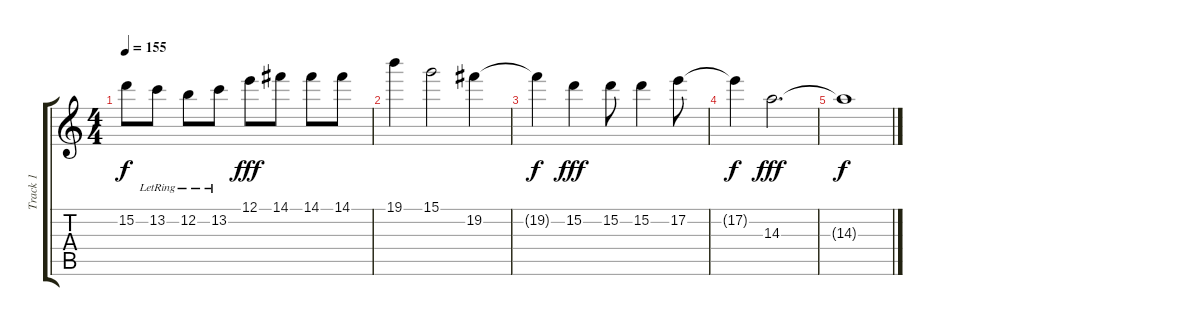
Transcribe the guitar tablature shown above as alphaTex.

\track ("Track 1" "Track 1") {instrument overdrivenguitar}
\staff {score tabs}
\tuning (E4 B3 G3 D3 A2 D2) {hide}
\ts (4 4)
\tempo 155
\clef g2
\ks c
15.2{t}.8{dy f} 13.2{lr}.8 12.2{lr}.8 13.2{lr}.8 12.1.8{dy fff} 14.1.8 14.1.8 14.1.8 |
19.1.4 15.1.2 19.2.4 |
19.2{t}.4{dy f} 15.2.4{dy fff} 15.2.8 15.2.4 17.2.8 |
17.2{t}.4{dy f} 14.3.2{d dy fff} |
14.3{t}.1{dy f}
